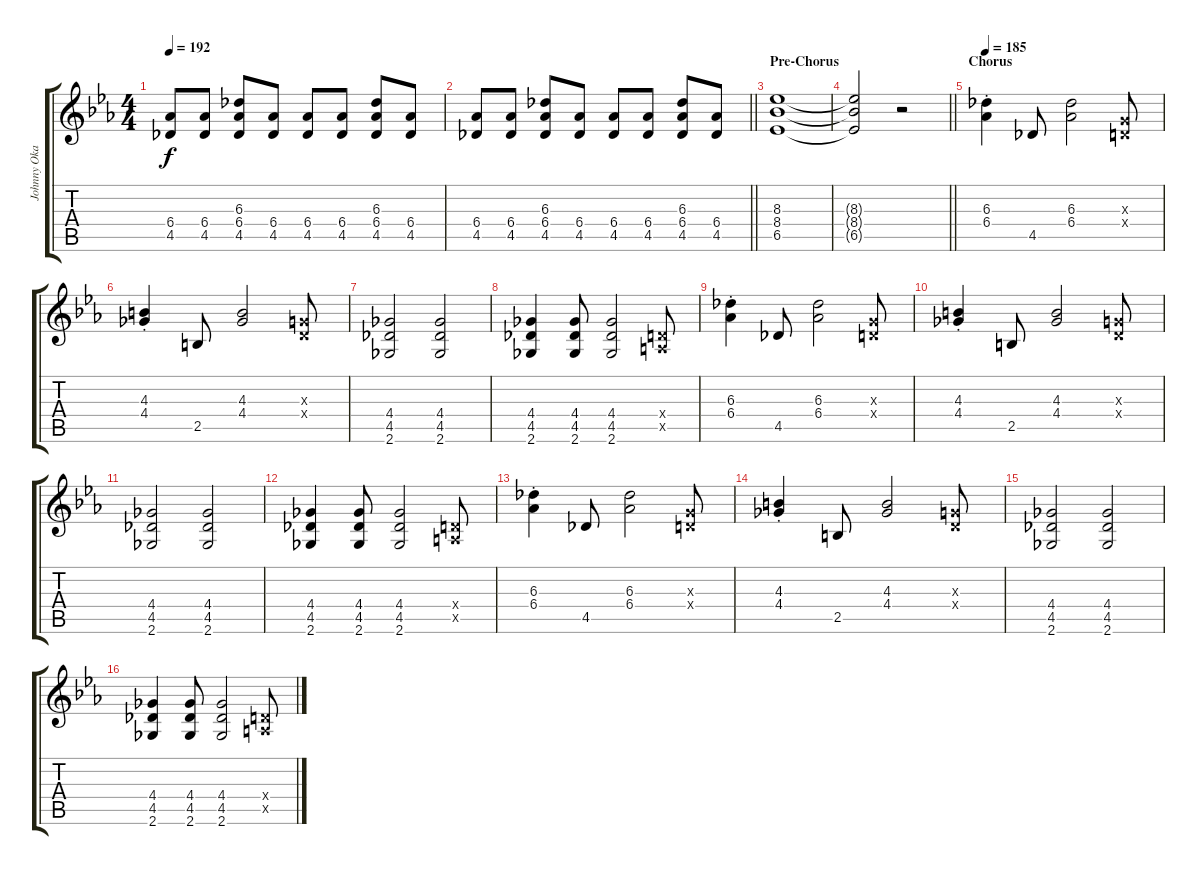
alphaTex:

\track ("Johnny Okay - Rhythm Guitar" "Johnny Oka") {instrument overdrivenguitar}
\staff {score tabs}
\tuning (E4 B3 G3 D3 A2 E2) {hide}
\ts (4 4)
\tempo 192
\clef g2
\ks eb
(6.4 4.5).8{dy f} (6.4 4.5).8 (6.3 6.4 4.5).8 (6.4 4.5).8 (6.4 4.5).8 (6.4 4.5).8 (6.3 6.4 4.5).8 (6.4 4.5).8 |
\barLineRight lightlight
(6.4 4.5).8 (6.4 4.5).8 (6.3 6.4 4.5).8 (6.4 4.5).8 (6.4 4.5).8 (6.4 4.5).8 (6.3 6.4 4.5).8 (6.4 4.5).8 |
\section ("" "Pre-Chorus")
(8.3 8.4 6.5).1 |
\barLineRight lightlight
(8.3{t} 8.4{t} 6.5{t}).2 r.2 |
\section ("" "Chorus")
\tempo 185
(6.3{st} 6.4{st}).4{volume 14} 4.5.8 (6.3 6.4).2 (0.3{x} 0.4{x}).8 |
(4.3{st} 4.4{st}).4 2.5.8 (4.3 4.4).2 (0.3{x} 0.4{x}).8 |
(4.4 4.5 2.6).2 (4.4 4.5 2.6).2 |
(4.4 4.5 2.6).4 (4.4 4.5 2.6).8 (4.4 4.5 2.6).2 (0.4{x} 0.5{x}).8 |
(6.3{st} 6.4{st}).4 4.5.8 (6.3 6.4).2 (0.3{x} 0.4{x}).8 |
(4.3{st} 4.4{st}).4 2.5.8 (4.3 4.4).2 (0.3{x} 0.4{x}).8 |
(4.4 4.5 2.6).2 (4.4 4.5 2.6).2 |
(4.4 4.5 2.6).4 (4.4 4.5 2.6).8 (4.4 4.5 2.6).2 (0.4{x} 0.5{x}).8 |
(6.3{st} 6.4{st}).4 4.5.8 (6.3 6.4).2 (0.3{x} 0.4{x}).8 |
(4.3{st} 4.4{st}).4 2.5.8 (4.3 4.4).2 (0.3{x} 0.4{x}).8 |
(4.4 4.5 2.6).2 (4.4 4.5 2.6).2 |
(4.4 4.5 2.6).4 (4.4 4.5 2.6).8 (4.4 4.5 2.6).2 (0.4{x} 0.5{x}).8
